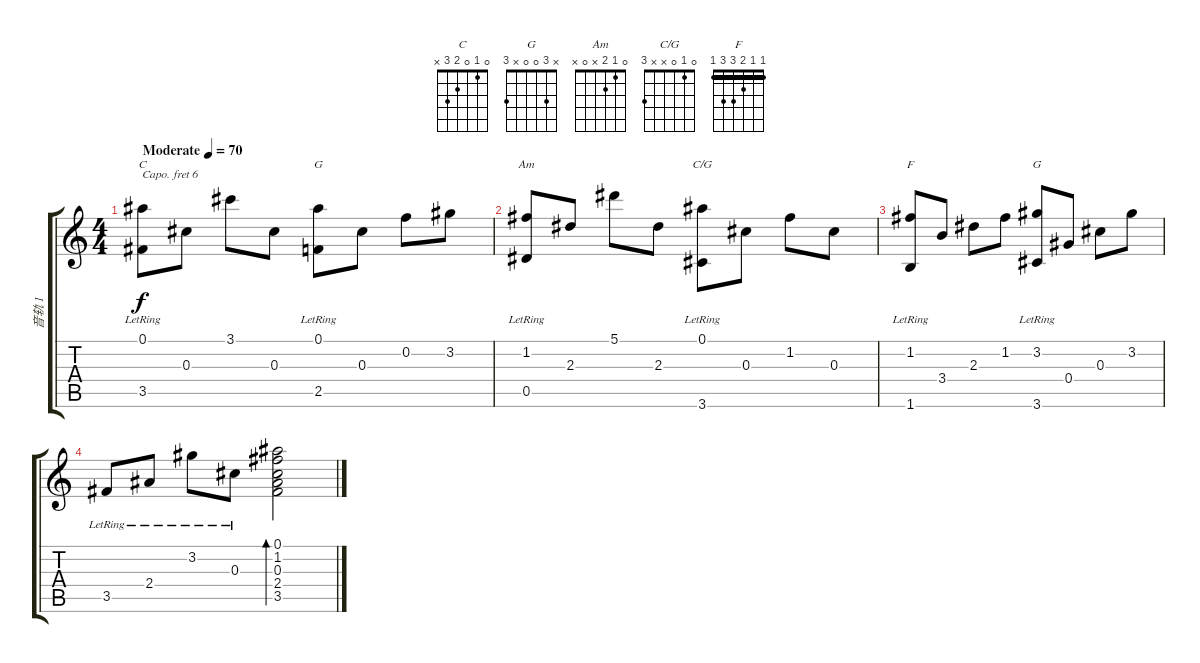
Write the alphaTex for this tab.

\track ("音轨 1" "音轨 1") {instrument acousticguitarsteel}
\staff {score tabs}
\capo 6
\tuning (E4 B3 G3 D3 A2 E2) {hide}
\chord ("C" 0 1 0 2 3 x)
\chord ("G" x 0 0 x 2 x)
\chord ("Am" 0 1 2 x 0 x)
\chord ("C/G" 0 1 0 x x 3)
\chord ("F" 1 1 2 3 3 1) {barre 1}
\chord ("G" x 3 0 0 x 3)
\ts (4 4)
\tempo (70 "Moderate")
\clef g2
\ks c
(0.1{lr} 3.5).8{ch "C" dy f instrument acousticguitarsteel} 0.3.8 3.1.8 0.3.8 (0.1{lr} 2.5{lr}).8{ch "G"} 0.3.8 0.2.8 3.2.8 |
(1.2{lr} 0.5{lr}).8{ch "Am"} 2.3.8 5.1.8 2.3.8 (0.1{lr} 3.6{lr}).8{ch "C/G"} 0.3.8 1.2.8 0.3.8 |
(1.2{lr} 1.6{lr}).8{ch "F"} 3.4.8 2.3.8 1.2.8 (3.2{lr} 3.6{lr}).8{ch "G"} 0.4.8 0.3.8 3.2.8 |
3.5{lr}.8 2.4{lr}.8 3.2{lr}.8 0.3{lr}.8 (0.1 1.2 0.3 2.4 3.5).2{bd 120}
